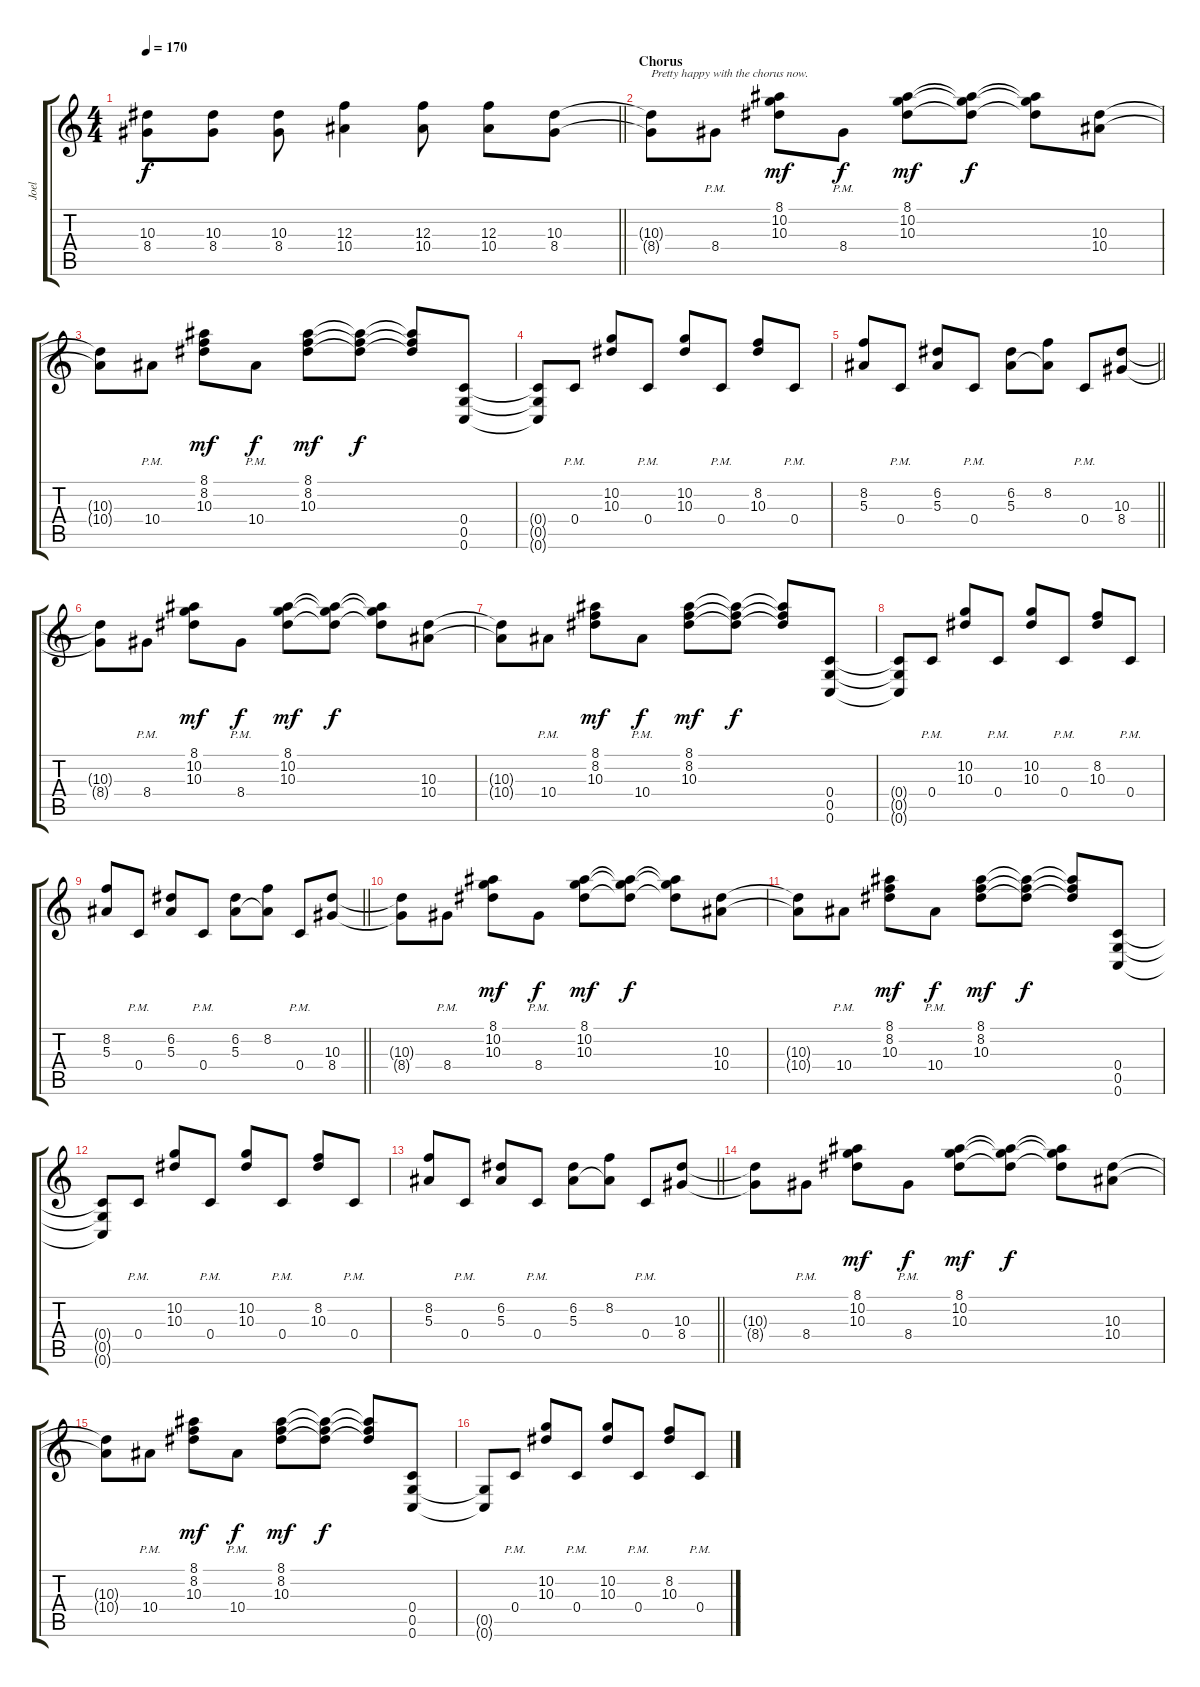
\track ("Joel" "Joel") {instrument distortionguitar}
\staff {score tabs}
\tuning (D4 A3 F3 C3 G2 C2) {hide}
\ts (4 4)
\tempo 170
\clef g2
\barLineRight lightlight
\ks c
(10.3{t} 8.4{t}).8{dy f} (10.3 8.4).8 (10.3 8.4).8 (12.3 10.4).4 (12.3 10.4).8 (12.3 10.4).8 (10.3 8.4).8 |
\section ("" "Chorus")
(10.3{t} 8.4{t}).8{txt "Pretty happy with the chorus now."} 8.4{pm}.8 (8.1 10.2 10.3).8{dy mf} 8.4{pm}.8{dy f} (8.1 10.2 10.3).8{dy mf} (8.1{t} 10.2{t} 10.3{t}).8{dy f} (8.1{t} 10.2{t} 10.3{t}).8 (10.3 10.4).8 |
(10.3{t} 10.4{t}).8 10.4{pm}.8 (8.1 8.2 10.3).8{dy mf} 10.4{pm}.8{dy f} (8.1 8.2 10.3).8{dy mf} (8.1{t} 8.2{t} 10.3{t}).8{dy f} (8.1{t} 8.2{t} 10.3{t}).8 (0.4 0.5 0.6).8 |
(0.4{t} 0.5{t} 0.6{t}).8 0.4{pm}.8 (10.2 10.3).8 0.4{pm}.8 (10.2 10.3).8 0.4{pm}.8 (8.2 10.3).8 0.4{pm}.8 |
\barLineRight lightlight
(8.2 5.3).8 0.4{pm}.8 (6.2 5.3).8 0.4{pm}.8 (6.2 5.3).8 (8.2 5.3{t}).8 0.4{pm}.8 (10.3 8.4).8 |
(10.3{t} 8.4{t}).8 8.4{pm}.8 (8.1 10.2 10.3).8{dy mf} 8.4{pm}.8{dy f} (8.1 10.2 10.3).8{dy mf} (8.1{t} 10.2{t} 10.3{t}).8{dy f} (8.1{t} 10.2{t} 10.3{t}).8 (10.3 10.4).8 |
(10.3{t} 10.4{t}).8 10.4{pm}.8 (8.1 8.2 10.3).8{dy mf} 10.4{pm}.8{dy f} (8.1 8.2 10.3).8{dy mf} (8.1{t} 8.2{t} 10.3{t}).8{dy f} (8.1{t} 8.2{t} 10.3{t}).8 (0.4 0.5 0.6).8 |
(0.4{t} 0.5{t} 0.6{t}).8 0.4{pm}.8 (10.2 10.3).8 0.4{pm}.8 (10.2 10.3).8 0.4{pm}.8 (8.2 10.3).8 0.4{pm}.8 |
\barLineRight lightlight
(8.2 5.3).8 0.4{pm}.8 (6.2 5.3).8 0.4{pm}.8 (6.2 5.3).8 (8.2 5.3{t}).8 0.4{pm}.8 (10.3 8.4).8 |
(10.3{t} 8.4{t}).8 8.4{pm}.8 (8.1 10.2 10.3).8{dy mf} 8.4{pm}.8{dy f} (8.1 10.2 10.3).8{dy mf} (8.1{t} 10.2{t} 10.3{t}).8{dy f} (8.1{t} 10.2{t} 10.3{t}).8 (10.3 10.4).8 |
(10.3{t} 10.4{t}).8 10.4{pm}.8 (8.1 8.2 10.3).8{dy mf} 10.4{pm}.8{dy f} (8.1 8.2 10.3).8{dy mf} (8.1{t} 8.2{t} 10.3{t}).8{dy f} (8.1{t} 8.2{t} 10.3{t}).8 (0.4 0.5 0.6).8 |
(0.4{t} 0.5{t} 0.6{t}).8 0.4{pm}.8 (10.2 10.3).8 0.4{pm}.8 (10.2 10.3).8 0.4{pm}.8 (8.2 10.3).8 0.4{pm}.8 |
\barLineRight lightlight
(8.2 5.3).8 0.4{pm}.8 (6.2 5.3).8 0.4{pm}.8 (6.2 5.3).8 (8.2 5.3{t}).8 0.4{pm}.8 (10.3 8.4).8 |
(10.3{t} 8.4{t}).8 8.4{pm}.8 (8.1 10.2 10.3).8{dy mf} 8.4{pm}.8{dy f} (8.1 10.2 10.3).8{dy mf} (8.1{t} 10.2{t} 10.3{t}).8{dy f} (8.1{t} 10.2{t} 10.3{t}).8 (10.3 10.4).8 |
(10.3{t} 10.4{t}).8 10.4{pm}.8 (8.1 8.2 10.3).8{dy mf} 10.4{pm}.8{dy f} (8.1 8.2 10.3).8{dy mf} (8.1{t} 8.2{t} 10.3{t}).8{dy f} (8.1{t} 8.2{t} 10.3{t}).8 (0.4 0.5 0.6).8 |
(0.5{t} 0.6{t}).8 0.4{pm}.8 (10.2 10.3).8 0.4{pm}.8 (10.2 10.3).8 0.4{pm}.8 (8.2 10.3).8 0.4{pm}.8
